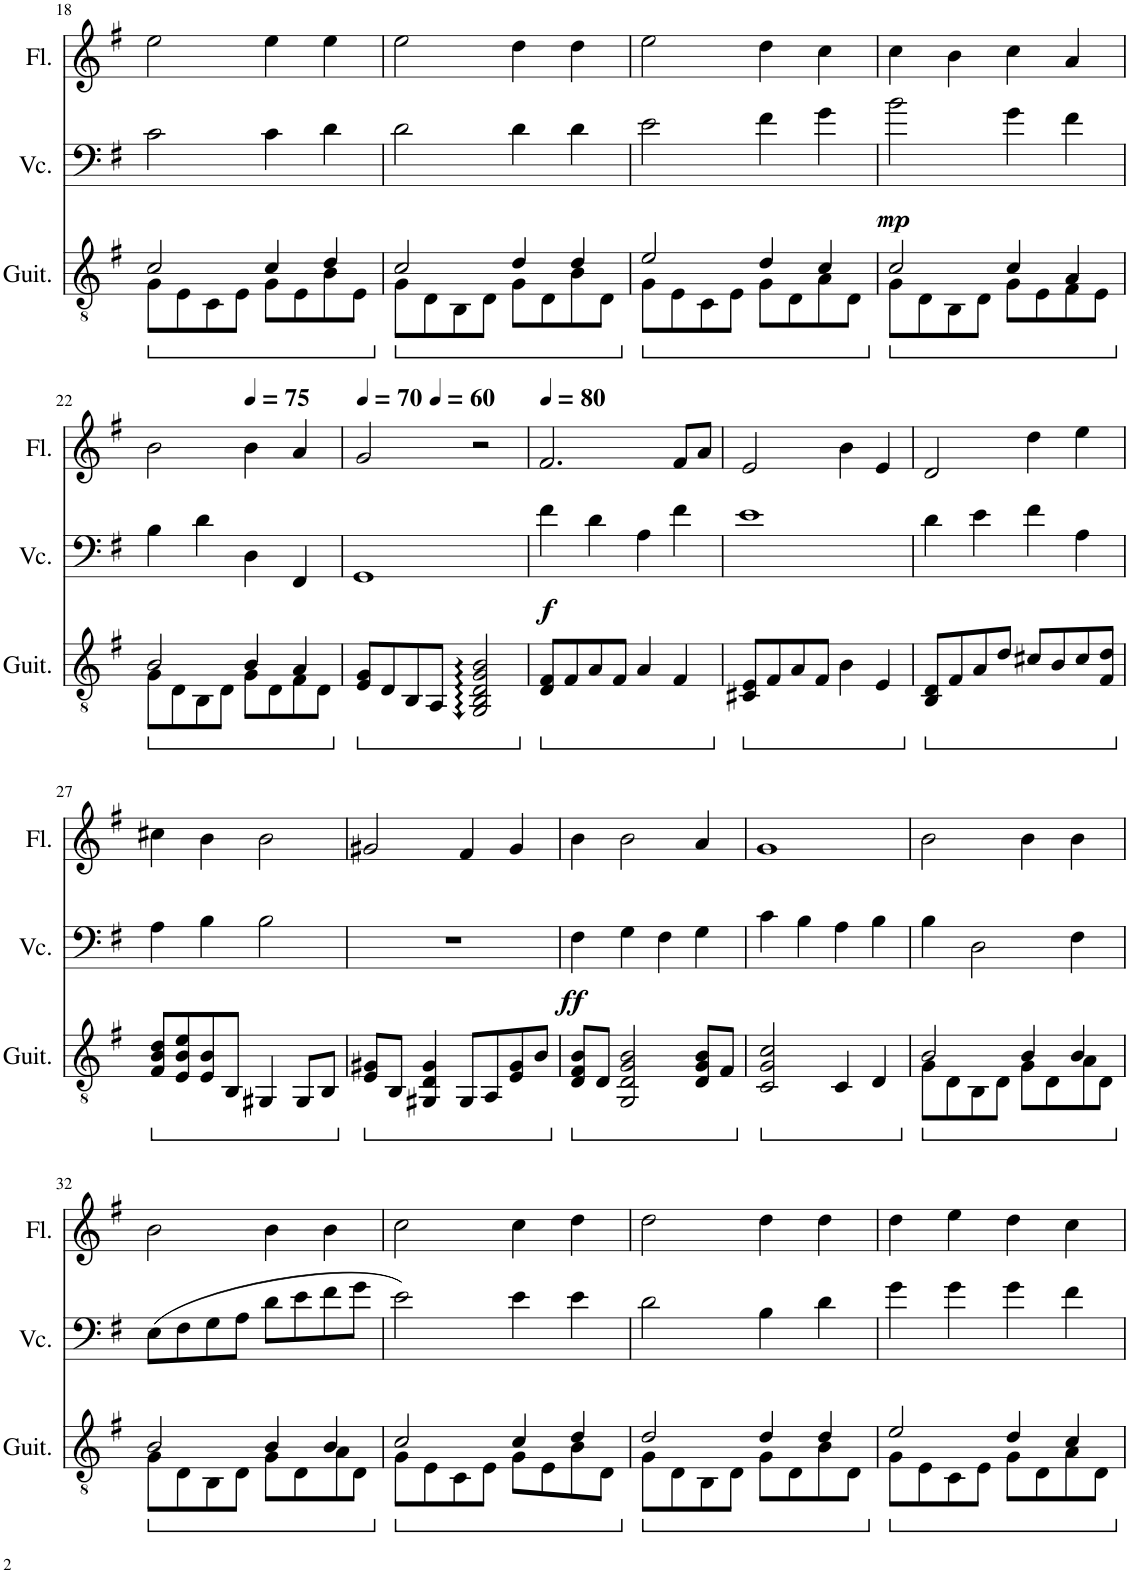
**kern	**kern	**dynam	**kern
*part3	*part2	*part2	*part1
*staff3	*staff2	*staff2	*staff1
*I"Classical Guitar	*I"Violoncello	*	*I"Flute
*I'Guit.	*I'Vc.	*	*I'Fl.
!!LO:PB:g=z
*clefGv2	*clefF4	*	*clefG2
*k[f#]	*k[f#]	*	*k[f#]
*M4/4	*M4/4	*	*M4/4
*ped	*	*	*
=18	=18	=18	=18
*^	*	*	*
2c/	8G\L	2c\	.	2ee\
.	8E\	.	.	.
.	8C\	.	.	.
.	8E\J	.	.	.
4c/	8G\L	4c\	.	4ee\
.	8E\	.	.	.
4d/	8B\	4d\	.	4ee\
.	8E\J	.	.	.
=19	=19	=19	=19	=19
*Xped	*	*	*	*
*ped	*	*	*	*
2c/	8G\L	2d\	.	2ee\
.	8D\	.	.	.
.	8BB\	.	.	.
.	8D\J	.	.	.
4d/	8G\L	4d\	.	4dd\
.	8D\	.	.	.
4d/	8B\	4d\	.	4dd\
.	8D\J	.	.	.
=20	=20	=20	=20	=20
*Xped	*	*	*	*
*ped	*	*	*	*
2e/	8G\L	2e\	.	2ee\
.	8E\	.	.	.
.	8C\	.	.	.
.	8E\J	.	.	.
4d/	8G\L	4f#\	.	4dd\
.	8D\	.	.	.
4c/	8A\	4g\	.	4cc\
.	8D\J	.	.	.
=21	=21	=21	=21	=21
*Xped	*	*	*	*
*ped	*	*	*	*
!	!	!	!LO:DY:b	!
2c/	8G\L	2b\	mp	4cc\
.	8D\	.	.	.
.	8BB\	.	.	4b\
.	8D\J	.	.	.
4c/	8G\L	4g\	.	4cc\
.	8E\	.	.	.
4A/	8F#\	4f#\	.	4a/
.	8E\J	.	.	.
!!LO:LB:g=z
=22	=22	=22	=22	=22
*Xped	*	*	*	*
*ped	*	*	*	*
2B/	8G\L	4B\	.	2b\
.	8D\	.	.	.
.	8BB\	4d\	.	.
.	8D\J	.	.	.
*	*	*	*	*MM75
4B/	8G\L	4D\	.	4b\
.	8D\	.	.	.
4A/	8F#\	4FF#/	.	4a/
.	8D\J	.	.	.
*v	*v	*	*	*
=23	=23	=23	=23
*Xped	*	*	*
*ped	*	*	*
*	*	*	*MM70
*	*	*	*^
8E/ 8G/L	1GG	.	2g/	4.ryy
8D/	.	.	.	.
8BB/	.	.	.	.
*	*	*	*MM60	*
8AA/J	.	.	.	2ryy
2GG/ 2BB/ 2D/ 2G/ 2B/	.	.	2r	.
.	.	.	.	8ryy
*	*	*	*v	*v
=24	=24	=24	=24
*Xped	*	*	*
*ped	*	*	*
*	*	*	*MM80
*	*	*	*^
!	!	!LO:DY:b	!	!
*	*	*	*v	*v
8D/ 8F#/L	4f#\	f	2.f#/
8F#/	.	.	.
8A/	4d\	.	.
8F#/J	.	.	.
4A/	4A\	.	.
4F#/	4f#\	.	8f#/L
.	.	.	8a/J
=25	=25	=25	=25
*Xped	*	*	*
*ped	*	*	*
8C#X/ 8E/L	1e	.	2e/
8F#/	.	.	.
8A/	.	.	.
8F#/J	.	.	.
4B\	.	.	4b\
4E/	.	.	4e/
=26	=26	=26	=26
*Xped	*	*	*
*ped	*	*	*
8BB/ 8D/L	4d\	.	2d/
8F#/	.	.	.
8A/	4e\	.	.
8d/J	.	.	.
8c#X/L	4f#\	.	4dd\
8B/	.	.	.
8c#/	4A\	.	4ee\
8F#/ 8d/J	.	.	.
!!LO:LB:g=z
=27	=27	=27	=27
*Xped	*	*	*
*ped	*	*	*
8F#/ 8B/ 8d/L	4A\	.	4cc#X\
8E/ 8B/ 8e/	.	.	.
8E/ 8B/	4B\	.	4b\
8BB/J	.	.	.
4GG#X/	2B\	.	2b\
8GG#/L	.	.	.
8BB/J	.	.	.
=28	=28	=28	=28
*Xped	*	*	*
*ped	*	*	*
8E/ 8G#X/L	1r	.	2g#X/
8BB/J	.	.	.
4GG#X/ 4D/ 4G#/	.	.	.
8GG#/L	.	.	4f#/
8AA/	.	.	.
8E/ 8G#/	.	.	4g#/
8B/J	.	.	.
=29	=29	=29	=29
*Xped	*	*	*
*ped	*	*	*
!	!	!LO:DY:b	!
8D/ 8F#/ 8B/L	4F#\	ff	4b\
8D/J	.	.	.
2GG/ 2D/ 2G/ 2B/	4G\	.	2b\
.	4F#\	.	.
8D/ 8G/ 8B/L	4G\	.	4a/
8F#/J	.	.	.
=30	=30	=30	=30
*Xped	*	*	*
*ped	*	*	*
2C/ 2G/ 2c/	4c\	.	1g
.	4B\	.	.
4C/	4A\	.	.
4D/	4B\	.	.
=31	=31	=31	=31
*Xped	*	*	*
*ped	*	*	*
*^	*	*	*
2B/	8G\L	4B\	.	2b\
.	8D\	.	.	.
.	8BB\	2D\	.	.
.	8D\J	.	.	.
4B/	8G\L	.	.	4b\
.	8D\	.	.	.
4B/	8A\	4F#\	.	4b\
.	8D\J	.	.	.
!!LO:LB:g=z
=32	=32	=32	=32	=32
*Xped	*	*	*	*
*ped	*	*	*	*
2B/	8G\L	(8E\L	.	2b\
.	8D\	8F#\	.	.
.	8BB\	8G\	.	.
.	8D\J	8A\J	.	.
4B/	8G\L	8d\L	.	4b\
.	8D\	8e\	.	.
4B/	8A\	8f#\	.	4b\
.	8D\J	8g\J	.	.
=33	=33	=33	=33	=33
*Xped	*	*	*	*
*ped	*	*	*	*
2c/	8G\L	2e\)	.	2cc\
.	8E\	.	.	.
.	8C\	.	.	.
.	8E\J	.	.	.
4c/	8G\L	4e\	.	4cc\
.	8E\	.	.	.
4d/	8B\	4e\	.	4dd\
.	8D\J	.	.	.
=34	=34	=34	=34	=34
*Xped	*	*	*	*
*ped	*	*	*	*
2d/	8G\L	2d\	.	2dd\
.	8D\	.	.	.
.	8BB\	.	.	.
.	8D\J	.	.	.
4d/	8G\L	4B\	.	4dd\
.	8D\	.	.	.
4d/	8B\	4d\	.	4dd\
.	8D\J	.	.	.
=35	=35	=35	=35	=35
*Xped	*	*	*	*
*ped	*	*	*	*
2e/	8G\L	4g\	.	4dd\
.	8E\	.	.	.
.	8C\	4g\	.	4ee\
.	8E\J	.	.	.
4d/	8G\L	4g\	.	4dd\
.	8D\	.	.	.
4c/	8A\	4f#\	.	4cc\
.	8D\J	.	.	.
*Xped	*	*	*	*
*v	*v	*	*	*
=	=	=	=
*-	*-	*-	*-
